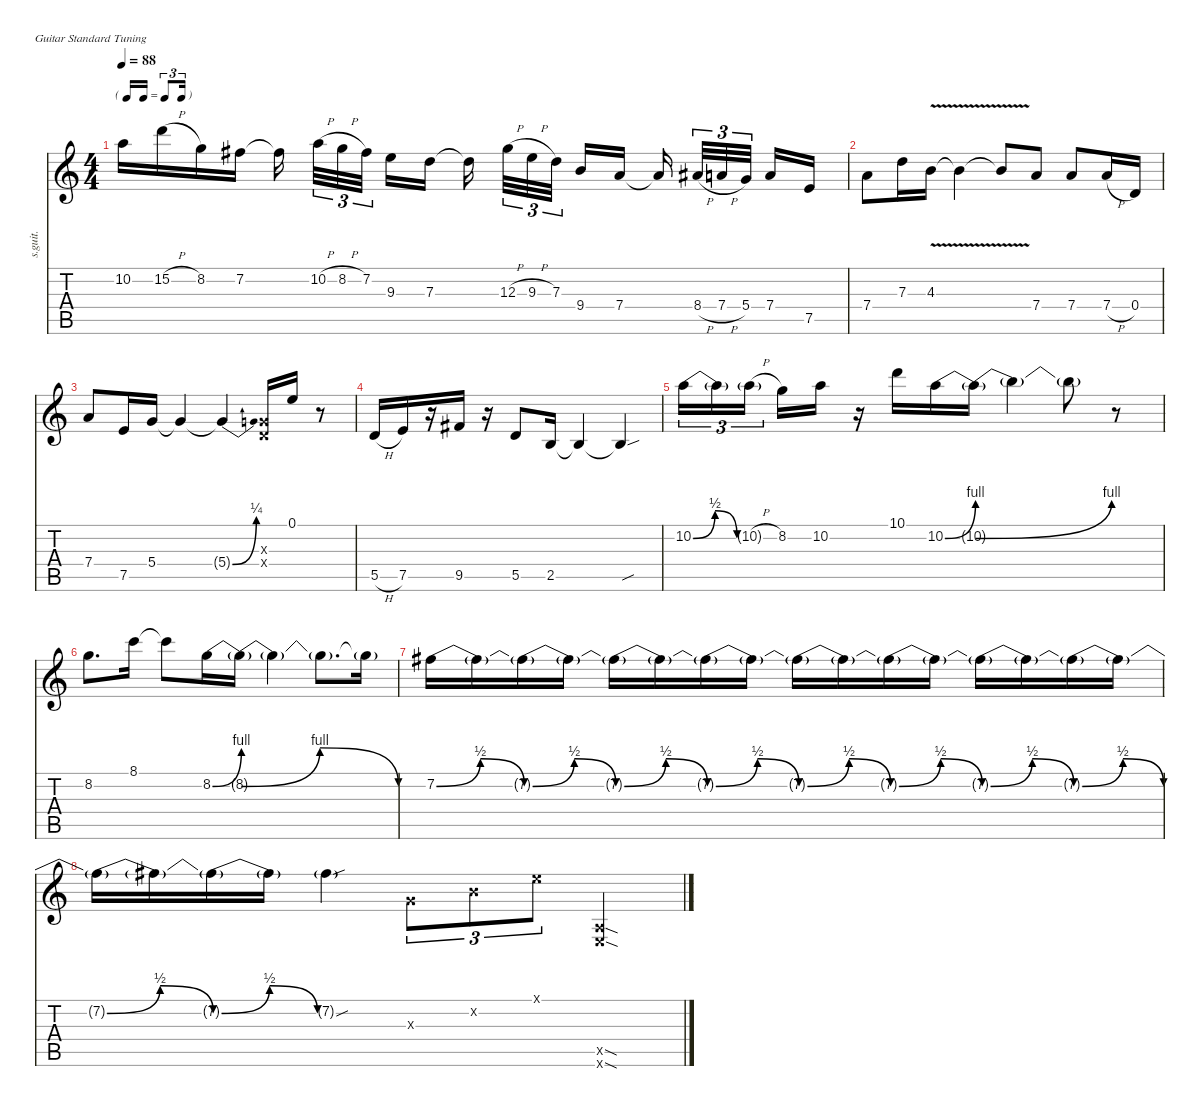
\defaultSystemsLayout 4
\hideDynamics
\bracketExtendMode nobrackets
\track ("Track 1" "s.guit.") {instrument electricguitarjazz}
\staff {score tabs}
\tuning (E4 B3 G3 D3 A2 E2)
\ts (4 4)
\tf triplet16th
\tempo 88
\clef g2
\ks c
10.2.16{lyrics (0 "") lyrics (1 "") lyrics (2 "") lyrics (3 "") lyrics (4 "") dy f} 15.2{h}.16{lyrics (0 "") lyrics (1 "") lyrics (2 "") lyrics (3 "") lyrics (4 "")} 8.2.16{lyrics (0 "") lyrics (1 "") lyrics (2 "") lyrics (3 "") lyrics (4 "")} 7.2{acc #}.16{lyrics (0 "") lyrics (1 "") lyrics (2 "") lyrics (3 "") lyrics (4 "")} 7.2{t acc #}.16{lyrics (0 "") lyrics (1 "") lyrics (2 "") lyrics (3 "") lyrics (4 "")} 10.2{h}.32{tu (3 2) lyrics (0 "") lyrics (1 "") lyrics (2 "") lyrics (3 "") lyrics (4 "")} 8.2{h}.32{tu (3 2) lyrics (0 "") lyrics (1 "") lyrics (2 "") lyrics (3 "") lyrics (4 "")} 7.2{acc #}.32{tu (3 2) lyrics (0 "") lyrics (1 "") lyrics (2 "") lyrics (3 "") lyrics (4 "")} 9.3.16{lyrics (0 "") lyrics (1 "") lyrics (2 "") lyrics (3 "") lyrics (4 "")} 7.3.16{lyrics (0 "") lyrics (1 "") lyrics (2 "") lyrics (3 "") lyrics (4 "")} 7.3{t}.16{lyrics (0 "") lyrics (1 "") lyrics (2 "") lyrics (3 "") lyrics (4 "")} 12.3{h}.32{tu (3 2) lyrics (0 "") lyrics (1 "") lyrics (2 "") lyrics (3 "") lyrics (4 "")} 9.3{h}.32{tu (3 2) lyrics (0 "") lyrics (1 "") lyrics (2 "") lyrics (3 "") lyrics (4 "")} 7.3.32{tu (3 2) lyrics (0 "") lyrics (1 "") lyrics (2 "") lyrics (3 "") lyrics (4 "")} 9.4.16{lyrics (0 "") lyrics (1 "") lyrics (2 "") lyrics (3 "") lyrics (4 "")} 7.4.16{lyrics (0 "") lyrics (1 "") lyrics (2 "") lyrics (3 "") lyrics (4 "")} 7.4{t}.16{lyrics (0 "") lyrics (1 "") lyrics (2 "") lyrics (3 "") lyrics (4 "")} 8.4{h acc #}.32{tu (3 2) lyrics (0 "") lyrics (1 "") lyrics (2 "") lyrics (3 "") lyrics (4 "")} 7.4{h}.32{tu (3 2) lyrics (0 "") lyrics (1 "") lyrics (2 "") lyrics (3 "") lyrics (4 "")} 5.4.32{tu (3 2) lyrics (0 "") lyrics (1 "") lyrics (2 "") lyrics (3 "") lyrics (4 "")} 7.4.16{lyrics (0 "") lyrics (1 "") lyrics (2 "") lyrics (3 "") lyrics (4 "")} 7.5.16{lyrics (0 "") lyrics (1 "") lyrics (2 "") lyrics (3 "") lyrics (4 "")} |
7.4.8{lyrics (0 "") lyrics (1 "") lyrics (2 "") lyrics (3 "") lyrics (4 "")} 7.3.16{lyrics (0 "") lyrics (1 "") lyrics (2 "") lyrics (3 "") lyrics (4 "")} 4.3{v}.16{lyrics (0 "") lyrics (1 "") lyrics (2 "") lyrics (3 "") lyrics (4 "")} 4.3{v t}.4{lyrics (0 "") lyrics (1 "") lyrics (2 "") lyrics (3 "") lyrics (4 "")} 4.3{v t}.8{lyrics (0 "") lyrics (1 "") lyrics (2 "") lyrics (3 "") lyrics (4 "")} 7.4.8{lyrics (0 "") lyrics (1 "") lyrics (2 "") lyrics (3 "") lyrics (4 "")} 7.4.8{lyrics (0 "") lyrics (1 "") lyrics (2 "") lyrics (3 "") lyrics (4 "")} 7.4{h}.16{lyrics (0 "") lyrics (1 "") lyrics (2 "") lyrics (3 "") lyrics (4 "")} 0.4.16{lyrics (0 "") lyrics (1 "") lyrics (2 "") lyrics (3 "") lyrics (4 "")} |
7.4.8{lyrics (0 "") lyrics (1 "") lyrics (2 "") lyrics (3 "") lyrics (4 "")} 7.5.16{lyrics (0 "") lyrics (1 "") lyrics (2 "") lyrics (3 "") lyrics (4 "")} 5.4.16{lyrics (0 "") lyrics (1 "") lyrics (2 "") lyrics (3 "") lyrics (4 "")} 5.4{t}.4{lyrics (0 "") lyrics (1 "") lyrics (2 "") lyrics (3 "") lyrics (4 "")} 5.4{be (bend 0 0 60 1) t}.4{lyrics (0 "") lyrics (1 "") lyrics (2 "") lyrics (3 "") lyrics (4 "")} (0.3{x} 0.4{x}).16{lyrics (0 "") lyrics (1 "") lyrics (2 "") lyrics (3 "") lyrics (4 "")} 0.1.16{lyrics (0 "") lyrics (1 "") lyrics (2 "") lyrics (3 "") lyrics (4 "")} r.8 |
5.5{h}.16{lyrics (0 "") lyrics (1 "") lyrics (2 "") lyrics (3 "") lyrics (4 "")} 7.5.16{lyrics (0 "") lyrics (1 "") lyrics (2 "") lyrics (3 "") lyrics (4 "")} r.16 9.5{acc #}.16{lyrics (0 "") lyrics (1 "") lyrics (2 "") lyrics (3 "") lyrics (4 "")} r.16 5.5.8{lyrics (0 "") lyrics (1 "") lyrics (2 "") lyrics (3 "") lyrics (4 "")} 2.5.16{lyrics (0 "") lyrics (1 "") lyrics (2 "") lyrics (3 "") lyrics (4 "")} 2.5{t}.4{lyrics (0 "") lyrics (1 "") lyrics (2 "") lyrics (3 "") lyrics (4 "")} 2.5{sou t}.4{lyrics (0 "") lyrics (1 "") lyrics (2 "") lyrics (3 "") lyrics (4 "")} |
10.2{be (bendrelease 0 0 10.2 2 19.8 2 30 0)}.16{tu (3 2) lyrics (0 "") lyrics (1 "") lyrics (2 "") lyrics (3 "") lyrics (4 "")} 10.2{t}.16{tu (3 2) lyrics (0 "") lyrics (1 "") lyrics (2 "") lyrics (3 "") lyrics (4 "")} 10.2{h g}.16{tu (3 2) lyrics (0 "") lyrics (1 "") lyrics (2 "") lyrics (3 "") lyrics (4 "") dy mp} 8.2.16{lyrics (0 "") lyrics (1 "") lyrics (2 "") lyrics (3 "") lyrics (4 "") dy f} 10.2.16{lyrics (0 "") lyrics (1 "") lyrics (2 "") lyrics (3 "") lyrics (4 "")} r.16 10.1.16{lyrics (0 "") lyrics (1 "") lyrics (2 "") lyrics (3 "") lyrics (4 "")} 10.2{be (bend 0 0 15 4)}.16{lyrics (0 "") lyrics (1 "") lyrics (2 "") lyrics (3 "") lyrics (4 "")} 10.2{be (bend 0 0 4.8 4) t}.16{lyrics (0 "") lyrics (1 "") lyrics (2 "") lyrics (3 "") lyrics (4 "")} 10.2{t}.4{lyrics (0 "") lyrics (1 "") lyrics (2 "") lyrics (3 "") lyrics (4 "")} 10.2{t}.8{lyrics (0 "") lyrics (1 "") lyrics (2 "") lyrics (3 "") lyrics (4 "")} r.8 |
8.2.8{d lyrics (0 "") lyrics (1 "") lyrics (2 "") lyrics (3 "") lyrics (4 "")} 8.1.16{lyrics (0 "") lyrics (1 "") lyrics (2 "") lyrics (3 "") lyrics (4 "")} 8.1{t}.8{lyrics (0 "") lyrics (1 "") lyrics (2 "") lyrics (3 "") lyrics (4 "")} 8.2{be (bend 0 0 15 4)}.16{lyrics (0 "") lyrics (1 "") lyrics (2 "") lyrics (3 "") lyrics (4 "")} 8.2{be (bendrelease 0 0 15 4 49.8 4 60 0) t}.16{lyrics (0 "") lyrics (1 "") lyrics (2 "") lyrics (3 "") lyrics (4 "")} 8.2{t}.4{lyrics (0 "") lyrics (1 "") lyrics (2 "") lyrics (3 "") lyrics (4 "")} 8.2{t}.8{d lyrics (0 "") lyrics (1 "") lyrics (2 "") lyrics (3 "") lyrics (4 "")} 8.2{t}.16{lyrics (0 "") lyrics (1 "") lyrics (2 "") lyrics (3 "") lyrics (4 "")} |
7.2{be (bendrelease 0 0 30 2 30 2 60 0) acc #}.16{lyrics (0 "") lyrics (1 "") lyrics (2 "") lyrics (3 "") lyrics (4 "")} 7.2{t acc #}.16{lyrics (0 "") lyrics (1 "") lyrics (2 "") lyrics (3 "") lyrics (4 "")} 7.2{be (bendrelease 0 0 30 2 30 2 60 0) t acc #}.16{lyrics (0 "") lyrics (1 "") lyrics (2 "") lyrics (3 "") lyrics (4 "")} 7.2{t acc #}.16{lyrics (0 "") lyrics (1 "") lyrics (2 "") lyrics (3 "") lyrics (4 "")} 7.2{be (bendrelease 0 0 30 2 30 2 60 0) t acc #}.16{lyrics (0 "") lyrics (1 "") lyrics (2 "") lyrics (3 "") lyrics (4 "")} 7.2{t acc #}.16{lyrics (0 "") lyrics (1 "") lyrics (2 "") lyrics (3 "") lyrics (4 "")} 7.2{be (bendrelease 0 0 30 2 30 2 60 0) t acc #}.16{lyrics (0 "") lyrics (1 "") lyrics (2 "") lyrics (3 "") lyrics (4 "")} 7.2{t acc #}.16{lyrics (0 "") lyrics (1 "") lyrics (2 "") lyrics (3 "") lyrics (4 "")} 7.2{be (bendrelease 0 0 30 2 30 2 60 0) t acc #}.16{lyrics (0 "") lyrics (1 "") lyrics (2 "") lyrics (3 "") lyrics (4 "")} 7.2{t acc #}.16{lyrics (0 "") lyrics (1 "") lyrics (2 "") lyrics (3 "") lyrics (4 "")} 7.2{be (bendrelease 0 0 30 2 30 2 60 0) t acc #}.16{lyrics (0 "") lyrics (1 "") lyrics (2 "") lyrics (3 "") lyrics (4 "")} 7.2{t acc #}.16{lyrics (0 "") lyrics (1 "") lyrics (2 "") lyrics (3 "") lyrics (4 "")} 7.2{be (bendrelease 0 0 30 2 30 2 60 0) t acc #}.16{lyrics (0 "") lyrics (1 "") lyrics (2 "") lyrics (3 "") lyrics (4 "")} 7.2{t acc #}.16{lyrics (0 "") lyrics (1 "") lyrics (2 "") lyrics (3 "") lyrics (4 "")} 7.2{be (bendrelease 0 0 30 2 30 2 60 0) t acc #}.16{lyrics (0 "") lyrics (1 "") lyrics (2 "") lyrics (3 "") lyrics (4 "")} 7.2{t acc #}.16{lyrics (0 "") lyrics (1 "") lyrics (2 "") lyrics (3 "") lyrics (4 "")} |
7.2{be (bendrelease 0 0 30 2 30 2 60 0) t acc #}.16{lyrics (0 "") lyrics (1 "") lyrics (2 "") lyrics (3 "") lyrics (4 "")} 7.2{t acc #}.16{lyrics (0 "") lyrics (1 "") lyrics (2 "") lyrics (3 "") lyrics (4 "")} 7.2{be (bendrelease 0 0 30 2 30 2 60 0) t acc #}.16{lyrics (0 "") lyrics (1 "") lyrics (2 "") lyrics (3 "") lyrics (4 "")} 7.2{t acc #}.16{lyrics (0 "") lyrics (1 "") lyrics (2 "") lyrics (3 "") lyrics (4 "")} 7.2{sou g acc #}.4{lyrics (0 "") lyrics (1 "") lyrics (2 "") lyrics (3 "") lyrics (4 "") dy mp} 0.3{x}.8{tu (3 2) lyrics (0 "") lyrics (1 "") lyrics (2 "") lyrics (3 "") lyrics (4 "") dy f} 0.2{x}.8{tu (3 2) lyrics (0 "") lyrics (1 "") lyrics (2 "") lyrics (3 "") lyrics (4 "")} 0.1{x}.8{tu (3 2) lyrics (0 "") lyrics (1 "") lyrics (2 "") lyrics (3 "") lyrics (4 "")} (0.5{sod x} 0.6{sod x}).4{lyrics (0 "") lyrics (1 "") lyrics (2 "") lyrics (3 "") lyrics (4 "")}
